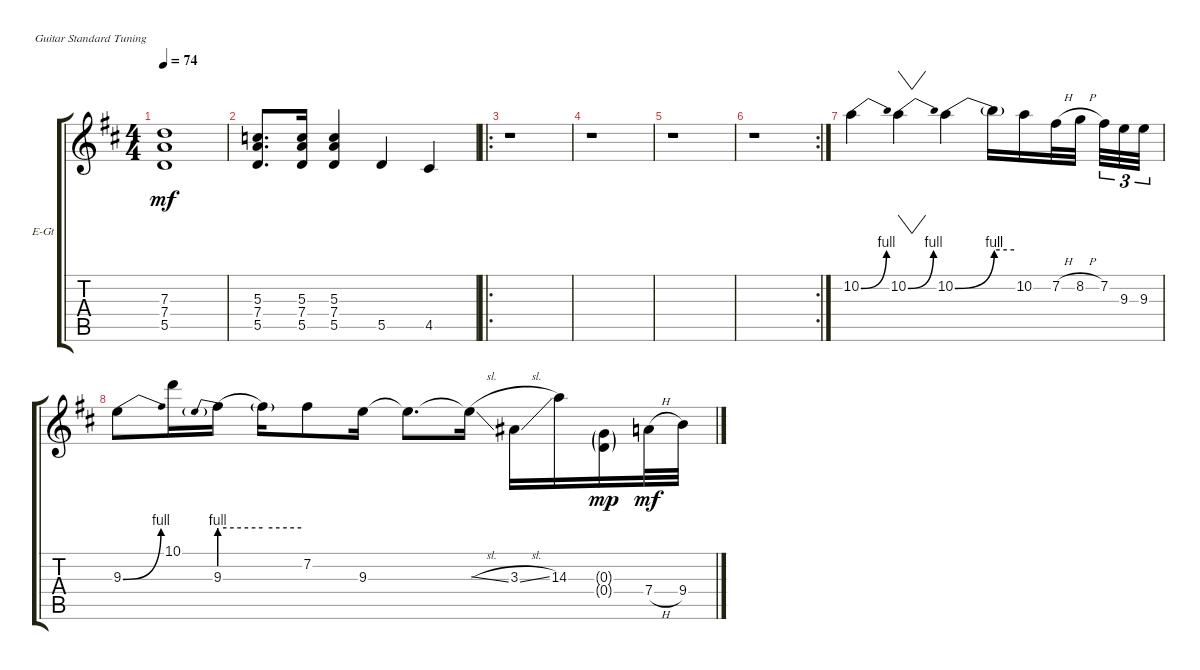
\bracketExtendMode groupsimilarinstruments
\firstSystemTrackNameOrientation horizontal
\otherSystemsTrackNameOrientation horizontal
\track ("Rudolf Schenker" "E-Gt") {instrument distortionguitar}
\staff {score tabs}
\tuning (E4 B3 G3 D3 A2 E2)
\ts (4 4)
\tempo 74
\clef g2
\ks d
(7.3 7.4 5.5).1{dy mf} |
(5.3 7.4 5.5).8{d} (5.3 7.4 5.5).16 (5.3 7.4 5.5).4 5.5.4 4.5.4 |
\ro
r.1 |
r.1 |
r.1 |
\rc 2
r.1 |
10.2{be (bend 0 0 60 4)}.4 10.2{be (bend 0 0 60 4)}.4{vw} 10.2{be (bend 0 0 60 4)}.4 10.2{be (hold 0 4 60 4) t}.16 10.2.16 7.2{h}.32 8.2{h}.32 7.2.32{tu (3 2)} 9.3.32{tu (3 2)} 9.3.32{tu (3 2)} |
9.3{be (bend 0 0 60 4)}.8 10.1.16 9.3{be (prebend 0 4 60 4)}.16 9.3{be (hold 0 4 60 4) t}.16 7.2.8 9.3.16 9.3{t}.8{d} 9.3{sl t}.16 3.3{sl}.16 14.3.16 (0.3{g} 0.4{g}).16{dy mp} 7.4{h}.32{dy mf} 9.4.32
